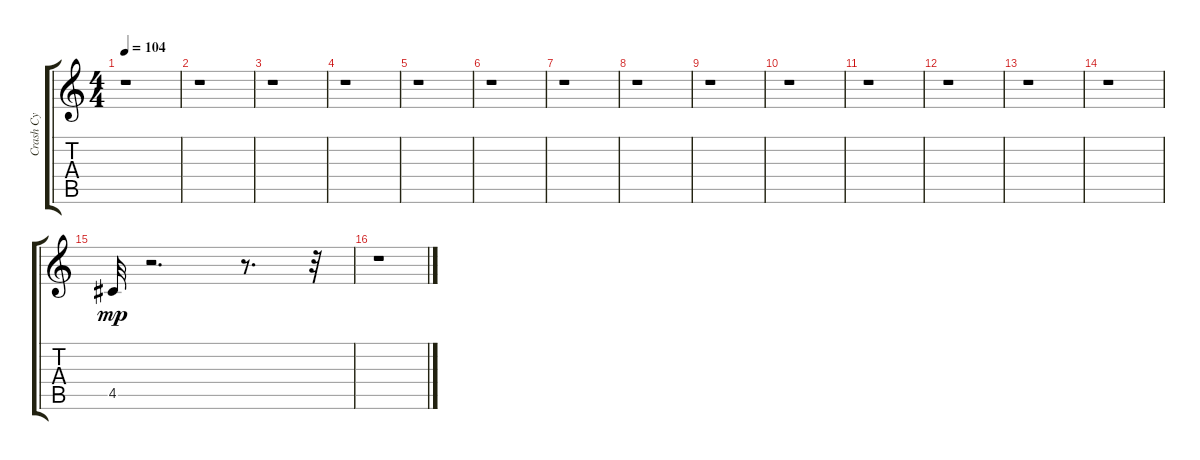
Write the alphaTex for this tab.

\track ("  Crash Cymbal 1" "  Crash Cy") {instrument acousticguitarsteel}
\staff {score tabs}
\tuning (E4 B3 G3 D3 A2 E2) {hide}
\ts (4 4)
\tempo 104
\clef g2
\ks c
r.1{dy mp} |
r.1 |
r.1 |
r.1 |
r.1 |
r.1 |
r.1 |
r.1 |
r.1 |
r.1 |
r.1 |
r.1 |
r.1 |
r.1 |
4.5.32 r.2{d} r.8{d} r.32 |
r.1
